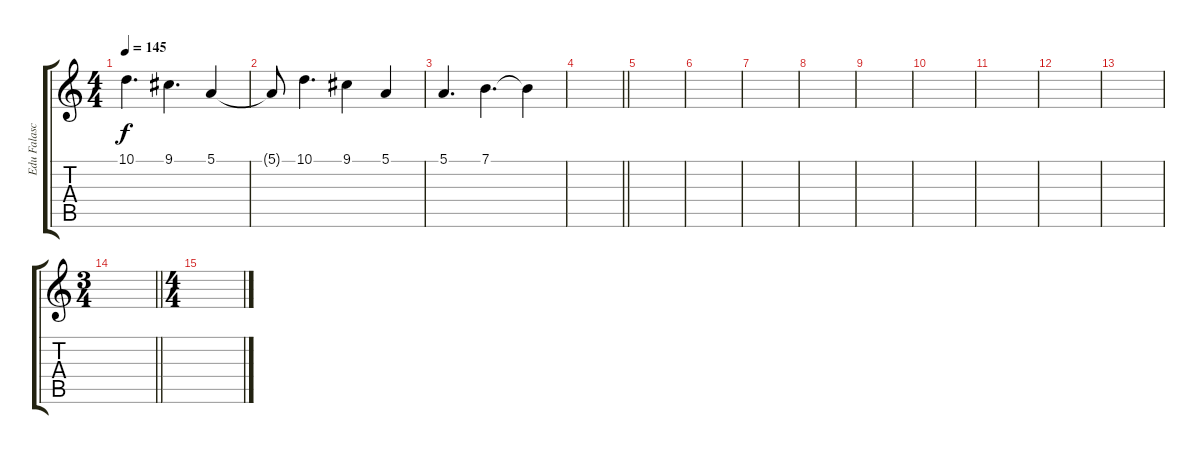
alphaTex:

\track ("Edu Falaschi" "Edu Falasc") {instrument oboe}
\staff {score tabs}
\tuning (E4 B3 G3 D3 A2 E2) {hide}
\ts (4 4)
\tempo 145
\clef g2
\ks c
10.1.4{d dy f} 9.1.4{d} 5.1.4 |
5.1{t}.8 10.1.4{d} 9.1.4 5.1.4 |
5.1.4{d} 7.1.4{d} 7.1{t}.4 |
\barLineRight lightlight
|
|
|
|
|
|
|
|
|
|
\ts (3 4)
\barLineRight lightlight
|
\ts (4 4)
